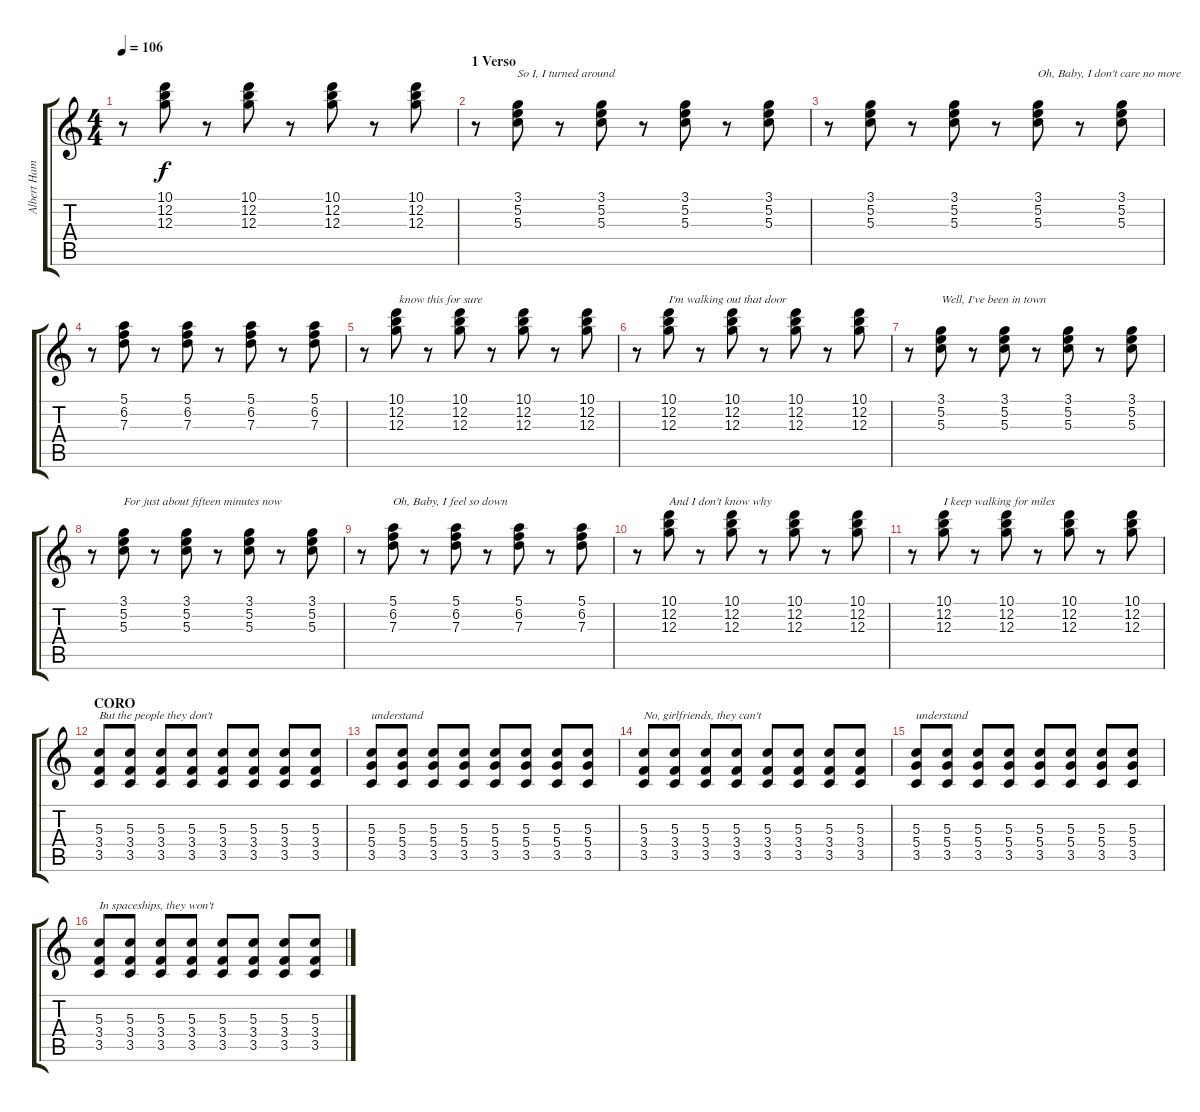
\track ("Albert Hammond" "Albert Ham") {instrument overdrivenguitar}
\staff {score tabs}
\tuning (E4 B3 G3 D3 A2 E2) {hide}
\ts (4 4)
\tempo 106
\clef g2
\ks c
r.8{dy f} (10.1 12.2 12.3).8 r.8 (10.1 12.2 12.3).8 r.8 (10.1 12.2 12.3).8 r.8 (10.1 12.2 12.3).8 |
\section ("" "1 Verso")
r.8 (3.1 5.2 5.3).8{txt "So I, I turned around"} r.8 (3.1 5.2 5.3).8 r.8 (3.1 5.2 5.3).8 r.8 (3.1 5.2 5.3).8 |
r.8 (3.1 5.2 5.3).8 r.8 (3.1 5.2 5.3).8 r.8 (3.1 5.2 5.3).8{txt "Oh, Baby, I don't care no more"} r.8 (3.1 5.2 5.3).8 |
r.8 (5.1 6.2 7.3).8 r.8 (5.1 6.2 7.3).8 r.8 (5.1 6.2 7.3).8 r.8 (5.1 6.2 7.3).8 |
r.8 (10.1 12.2 12.3).8{txt " know this for sure"} r.8 (10.1 12.2 12.3).8 r.8 (10.1 12.2 12.3).8 r.8 (10.1 12.2 12.3).8 |
r.8 (10.1 12.2 12.3).8{txt "I'm walking out that door"} r.8 (10.1 12.2 12.3).8 r.8 (10.1 12.2 12.3).8 r.8 (10.1 12.2 12.3).8 |
r.8 (3.1 5.2 5.3).8{txt "Well, I've been in town"} r.8 (3.1 5.2 5.3).8 r.8 (3.1 5.2 5.3).8 r.8 (3.1 5.2 5.3).8 |
r.8 (3.1 5.2 5.3).8{txt "For just about fifteen minutes now"} r.8 (3.1 5.2 5.3).8 r.8 (3.1 5.2 5.3).8 r.8 (3.1 5.2 5.3).8 |
r.8 (5.1 6.2 7.3).8{txt "Oh, Baby, I feel so down"} r.8 (5.1 6.2 7.3).8 r.8 (5.1 6.2 7.3).8 r.8 (5.1 6.2 7.3).8 |
r.8 (10.1 12.2 12.3).8{txt "And I don't know why"} r.8 (10.1 12.2 12.3).8 r.8 (10.1 12.2 12.3).8 r.8 (10.1 12.2 12.3).8 |
r.8 (10.1 12.2 12.3).8{txt "I keep walking for miles"} r.8 (10.1 12.2 12.3).8 r.8 (10.1 12.2 12.3).8 r.8 (10.1 12.2 12.3).8 |
\section ("" "CORO")
(5.3 3.4 3.5).8{txt "But the people they don't" volume 12} (5.3 3.4 3.5).8 (5.3 3.4 3.5).8 (5.3 3.4 3.5).8 (5.3 3.4 3.5).8 (5.3 3.4 3.5).8 (5.3 3.4 3.5).8 (5.3 3.4 3.5).8 |
(5.3 5.4 3.5).8{txt "understand"} (5.3 5.4 3.5).8 (5.3 5.4 3.5).8 (5.3 5.4 3.5).8 (5.3 5.4 3.5).8 (5.3 5.4 3.5).8 (5.3 5.4 3.5).8 (5.3 5.4 3.5).8 |
(5.3 3.4 3.5).8{txt "No, girlfriends, they can't "} (5.3 3.4 3.5).8 (5.3 3.4 3.5).8 (5.3 3.4 3.5).8 (5.3 3.4 3.5).8 (5.3 3.4 3.5).8 (5.3 3.4 3.5).8 (5.3 3.4 3.5).8 |
(5.3 5.4 3.5).8{txt "understand"} (5.3 5.4 3.5).8 (5.3 5.4 3.5).8 (5.3 5.4 3.5).8 (5.3 5.4 3.5).8 (5.3 5.4 3.5).8 (5.3 5.4 3.5).8 (5.3 5.4 3.5).8 |
(5.3 3.4 3.5).8{txt "In spaceships, they won't "} (5.3 3.4 3.5).8 (5.3 3.4 3.5).8 (5.3 3.4 3.5).8 (5.3 3.4 3.5).8 (5.3 3.4 3.5).8 (5.3 3.4 3.5).8 (5.3 3.4 3.5).8
